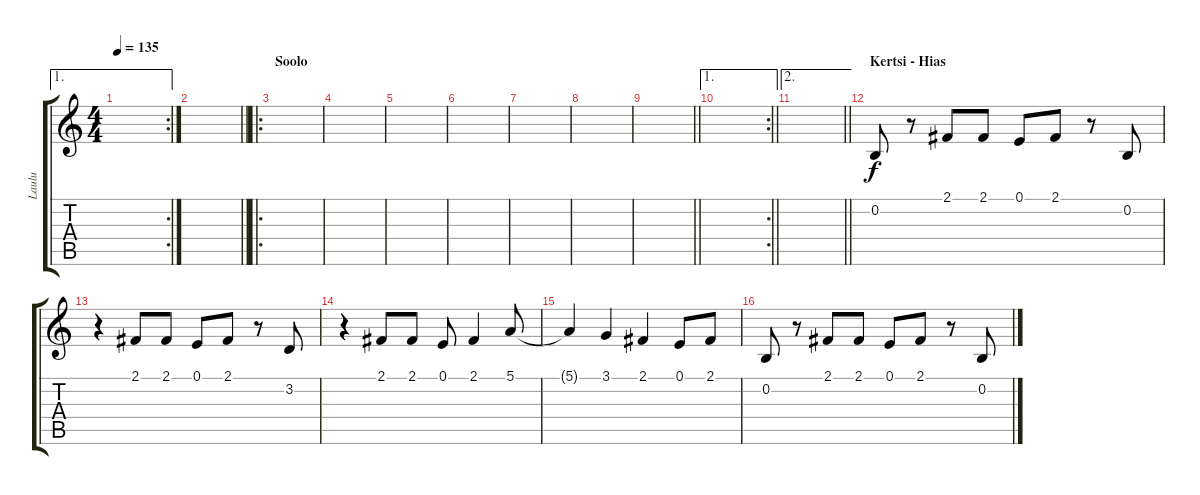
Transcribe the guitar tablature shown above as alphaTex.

\track ("Laulu" "Laulu") {instrument lead6voice}
\staff {score tabs}
\tuning (E4 B3 G3 D3 A2 E2) {hide}
\ae 1
\rc 2
\ts (4 4)
\tempo 135
\clef g2
\ks c
|
\barLineRight lightlight
|
\ro
\section ("" "Soolo")
|
|
|
|
|
|
\barLineRight lightlight
|
\ae 1
\rc 2
\barLineRight lightlight
|
\ae 2
\barLineRight lightlight
|
\section ("" "Kertsi - Hias")
0.2.8 r.8 2.1.8 2.1.8 0.1.8 2.1.8 r.8 0.2.8 |
r.4 2.1.8 2.1.8 0.1.8 2.1.8 r.8 3.2.8 |
r.4 2.1.8 2.1.8 0.1.8 2.1.4 5.1.8 |
5.1{t}.4 3.1.4 2.1.4 0.1.8 2.1.8 |
0.2.8 r.8 2.1.8 2.1.8 0.1.8 2.1.8 r.8 0.2.8
